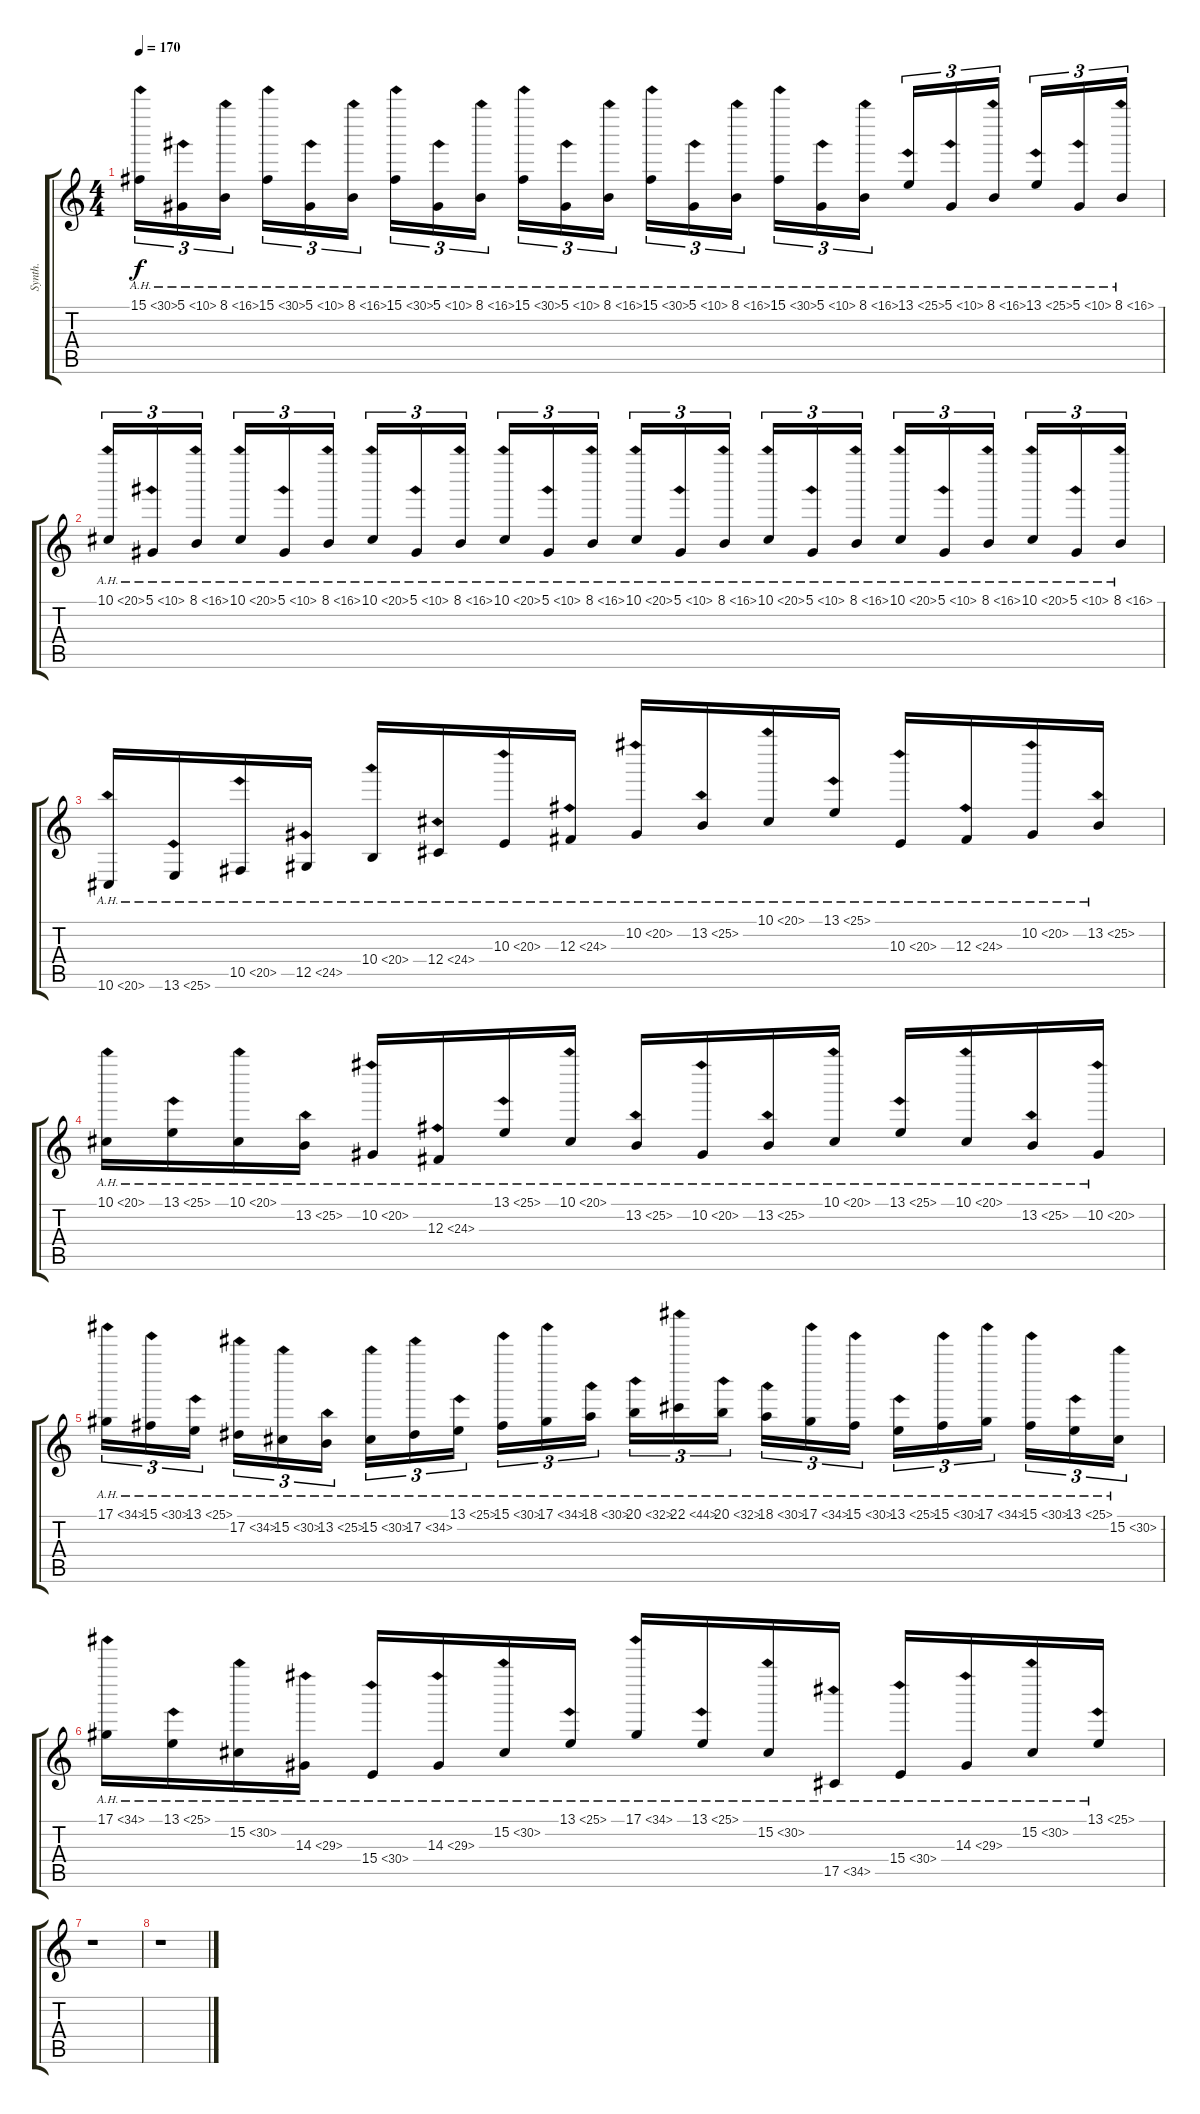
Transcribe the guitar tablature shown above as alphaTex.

\track ("Synth." "Synth.") {instrument lead1square}
\staff {score tabs}
\tuning (Eb4 Bb3 Gb3 Db3 Ab2 Eb2) {hide}
\ts (4 4)
\tempo 170
\clef g2
\ks c
15.1{ah 15}.16{tu (3 2) dy f} 5.1{ah 5}.16{tu (3 2)} 8.1{ah 8}.16{tu (3 2)} 15.1{ah 15}.16{tu (3 2)} 5.1{ah 5}.16{tu (3 2)} 8.1{ah 8}.16{tu (3 2)} 15.1{ah 15}.16{tu (3 2)} 5.1{ah 5}.16{tu (3 2)} 8.1{ah 8}.16{tu (3 2)} 15.1{ah 15}.16{tu (3 2)} 5.1{ah 5}.16{tu (3 2)} 8.1{ah 8}.16{tu (3 2)} 15.1{ah 15}.16{tu (3 2)} 5.1{ah 5}.16{tu (3 2)} 8.1{ah 8}.16{tu (3 2)} 15.1{ah 15}.16{tu (3 2)} 5.1{ah 5}.16{tu (3 2)} 8.1{ah 8}.16{tu (3 2)} 13.1{ah 12}.16{tu (3 2)} 5.1{ah 5}.16{tu (3 2)} 8.1{ah 8}.16{tu (3 2)} 13.1{ah 12}.16{tu (3 2)} 5.1{ah 5}.16{tu (3 2)} 8.1{ah 8}.16{tu (3 2)} |
10.1{ah 10}.16{tu (3 2)} 5.1{ah 5}.16{tu (3 2)} 8.1{ah 8}.16{tu (3 2)} 10.1{ah 10}.16{tu (3 2)} 5.1{ah 5}.16{tu (3 2)} 8.1{ah 8}.16{tu (3 2)} 10.1{ah 10}.16{tu (3 2)} 5.1{ah 5}.16{tu (3 2)} 8.1{ah 8}.16{tu (3 2)} 10.1{ah 10}.16{tu (3 2)} 5.1{ah 5}.16{tu (3 2)} 8.1{ah 8}.16{tu (3 2)} 10.1{ah 10}.16{tu (3 2)} 5.1{ah 5}.16{tu (3 2)} 8.1{ah 8}.16{tu (3 2)} 10.1{ah 10}.16{tu (3 2)} 5.1{ah 5}.16{tu (3 2)} 8.1{ah 8}.16{tu (3 2)} 10.1{ah 10}.16{tu (3 2)} 5.1{ah 5}.16{tu (3 2)} 8.1{ah 8}.16{tu (3 2)} 10.1{ah 10}.16{tu (3 2)} 5.1{ah 5}.16{tu (3 2)} 8.1{ah 8}.16{tu (3 2)} |
10.6{ah 10}.16 13.6{ah 12}.16 10.5{ah 10}.16 12.5{ah 12}.16 10.4{ah 10}.16 12.4{ah 12}.16 10.3{ah 10}.16 12.3{ah 12}.16 10.2{ah 10}.16 13.2{ah 12}.16 10.1{ah 10}.16 13.1{ah 12}.16 10.3{ah 10}.16 12.3{ah 12}.16 10.2{ah 10}.16 13.2{ah 12}.16 |
10.1{ah 10}.16 13.1{ah 12}.16 10.1{ah 10}.16 13.2{ah 12}.16 10.2{ah 10}.16 12.3{ah 12}.16 13.1{ah 12}.16 10.1{ah 10}.16 13.2{ah 12}.16 10.2{ah 10}.16 13.2{ah 12}.16 10.1{ah 10}.16 13.1{ah 12}.16 10.1{ah 10}.16 13.2{ah 12}.16 10.2{ah 10}.16 |
17.1{ah 17}.16{tu (3 2)} 15.1{ah 15}.16{tu (3 2)} 13.1{ah 12}.16{tu (3 2)} 17.2{ah 17}.16{tu (3 2)} 15.2{ah 15}.16{tu (3 2)} 13.2{ah 12}.16{tu (3 2)} 15.2{ah 15}.16{tu (3 2)} 17.2{ah 17}.16{tu (3 2)} 13.1{ah 12}.16{tu (3 2)} 15.1{ah 15}.16{tu (3 2)} 17.1{ah 17}.16{tu (3 2)} 18.1{ah 12}.16{tu (3 2)} 20.1{ah 12}.16{tu (3 2)} 22.1{ah 22}.16{tu (3 2)} 20.1{ah 12}.16{tu (3 2)} 18.1{ah 12}.16{tu (3 2)} 17.1{ah 17}.16{tu (3 2)} 15.1{ah 15}.16{tu (3 2)} 13.1{ah 12}.16{tu (3 2)} 15.1{ah 15}.16{tu (3 2)} 17.1{ah 17}.16{tu (3 2)} 15.1{ah 15}.16{tu (3 2)} 13.1{ah 12}.16{tu (3 2)} 15.2{ah 15}.16{tu (3 2)} |
17.1{ah 17}.16 13.1{ah 12}.16 15.2{ah 15}.16 14.3{ah 15}.16 15.4{ah 15}.16 14.3{ah 15}.16 15.2{ah 15}.16 13.1{ah 12}.16 17.1{ah 17}.16 13.1{ah 12}.16 15.2{ah 15}.16 17.5{ah 17}.16 15.4{ah 15}.16 14.3{ah 15}.16 15.2{ah 15}.16 13.1{ah 12}.16 |
r.1 |
r.1
